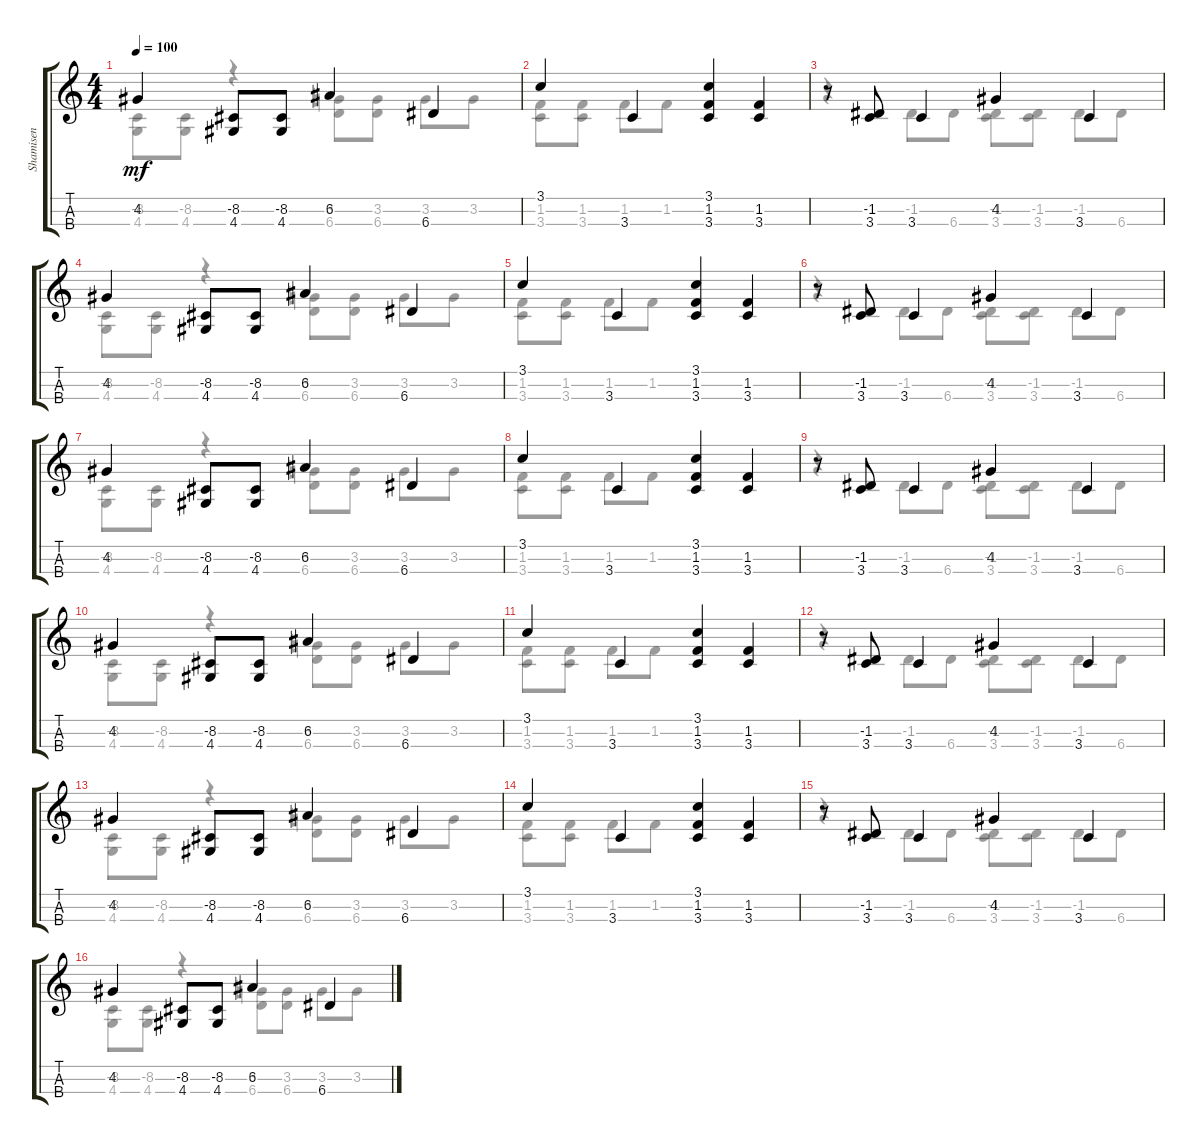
\track ("Shamisen" "Shamisen") {instrument shamisen}
\staff {score tabs}
\tuning (A4 E4 A3) {hide}
\voice
\ts (4 4)
\tempo 100
\clef g2
\ks aminor
4.2.4{dy mf} (-8.2 4.3).8 (-8.2 4.3).8 6.2.4 6.3.4 |
3.1.4 3.3.4 (3.1 1.2 3.3).4 (1.2 3.3).4 |
r.8 (-1.2 3.3).8 3.3.4 4.2.4 3.3.4 |
4.2.4 (-8.2 4.3).8 (-8.2 4.3).8 6.2.4 6.3.4 |
3.1.4 3.3.4 (3.1 1.2 3.3).4 (1.2 3.3).4 |
r.8 (-1.2 3.3).8 3.3.4 4.2.4 3.3.4 |
4.2.4 (-8.2 4.3).8 (-8.2 4.3).8 6.2.4 6.3.4 |
3.1.4 3.3.4 (3.1 1.2 3.3).4 (1.2 3.3).4 |
r.8 (-1.2 3.3).8 3.3.4 4.2.4 3.3.4 |
4.2.4 (-8.2 4.3).8 (-8.2 4.3).8 6.2.4 6.3.4 |
3.1.4 3.3.4 (3.1 1.2 3.3).4 (1.2 3.3).4 |
r.8 (-1.2 3.3).8 3.3.4 4.2.4 3.3.4 |
4.2.4 (-8.2 4.3).8 (-8.2 4.3).8 6.2.4 6.3.4 |
3.1.4 3.3.4 (3.1 1.2 3.3).4 (1.2 3.3).4 |
r.8 (-1.2 3.3).8 3.3.4 4.2.4 3.3.4 |
4.2.4 (-8.2 4.3).8 (-8.2 4.3).8 6.2.4 6.3.4
\voice
\clef g2
\ottava regular
\simile none
\ks aminor
(-8.2 4.3).8{dy mf} (-8.2 4.3).8 r.4 (3.2 6.3).8 (3.2 6.3).8 3.2.8 3.2.8 |
(1.2 3.3).8 (1.2 3.3).8 1.2.8 1.2.8 |
r.4 -1.2.8 6.3.8 (-1.2 3.3).8 (-1.2 3.3).8 -1.2.8 6.3.8 |
(-8.2 4.3).8 (-8.2 4.3).8 r.4 (3.2 6.3).8 (3.2 6.3).8 3.2.8 3.2.8 |
(1.2 3.3).8 (1.2 3.3).8 1.2.8 1.2.8 |
r.4 -1.2.8 6.3.8 (-1.2 3.3).8 (-1.2 3.3).8 -1.2.8 6.3.8 |
(-8.2 4.3).8 (-8.2 4.3).8 r.4 (3.2 6.3).8 (3.2 6.3).8 3.2.8 3.2.8 |
(1.2 3.3).8 (1.2 3.3).8 1.2.8 1.2.8 |
r.4 -1.2.8 6.3.8 (-1.2 3.3).8 (-1.2 3.3).8 -1.2.8 6.3.8 |
(-8.2 4.3).8 (-8.2 4.3).8 r.4 (3.2 6.3).8 (3.2 6.3).8 3.2.8 3.2.8 |
(1.2 3.3).8 (1.2 3.3).8 1.2.8 1.2.8 |
r.4 -1.2.8 6.3.8 (-1.2 3.3).8 (-1.2 3.3).8 -1.2.8 6.3.8 |
(-8.2 4.3).8 (-8.2 4.3).8 r.4 (3.2 6.3).8 (3.2 6.3).8 3.2.8 3.2.8 |
(1.2 3.3).8 (1.2 3.3).8 1.2.8 1.2.8 |
r.4 -1.2.8 6.3.8 (-1.2 3.3).8 (-1.2 3.3).8 -1.2.8 6.3.8 |
(-8.2 4.3).8 (-8.2 4.3).8 r.4 (3.2 6.3).8 (3.2 6.3).8 3.2.8 3.2.8
